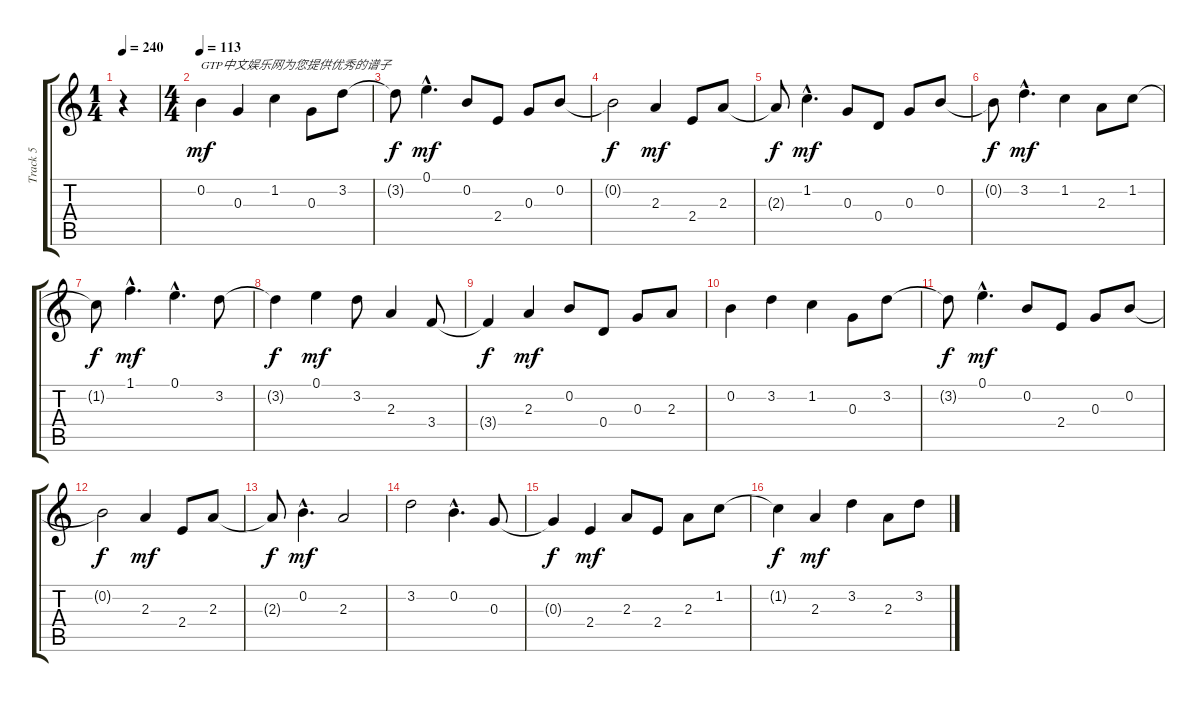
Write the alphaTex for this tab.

\track ("Track 5" "Track 5") {instrument acousticguitarnylon}
\staff {score tabs}
\tuning (E4 B3 G3 D3 A2 E2) {hide}
\ts (1 4)
\tempo 240
\clef g2
\ks c
r.4{dy mf instrument acousticguitarnylon} |
\ts (4 4)
\tempo 113
0.2.4{txt "GTP中文娱乐网为您提供优秀的谱子"} 0.3.4 1.2.4 0.3.8 3.2.8 |
3.2{t}.8{dy f} 0.1{hac}.4{d dy mf} 0.2.8 2.4.8 0.3.8 0.2.8 |
0.2{t}.2{dy f} 2.3.4{dy mf} 2.4.8 2.3.8 |
2.3{t}.8{dy f} 1.2{hac}.4{d dy mf} 0.3.8 0.4.8 0.3.8 0.2.8 |
0.2{t}.8{dy f} 3.2{hac}.4{d dy mf} 1.2.4 2.3.8 1.2.8 |
1.2{t}.8{dy f} 1.1{hac}.4{d dy mf} 0.1{hac}.4{d} 3.2.8 |
3.2{t}.4{dy f} 0.1.4{dy mf} 3.2.8 2.3.4 3.4.8 |
3.4{t}.4{dy f} 2.3.4{dy mf} 0.2.8 0.4.8 0.3.8 2.3.8 |
0.2.4 3.2.4 1.2.4 0.3.8 3.2.8 |
3.2{t}.8{dy f} 0.1{hac}.4{d dy mf} 0.2.8 2.4.8 0.3.8 0.2.8 |
0.2{t}.2{dy f} 2.3.4{dy mf} 2.4.8 2.3.8 |
2.3{t}.8{dy f} 0.2{hac}.4{d dy mf} 2.3.2 |
3.2.2 0.2{hac}.4{d} 0.3.8 |
0.3{t}.4{dy f} 2.4.4{dy mf} 2.3.8 2.4.8 2.3.8 1.2.8 |
1.2{t}.4{dy f} 2.3.4{dy mf} 3.2.4 2.3.8 3.2.8
